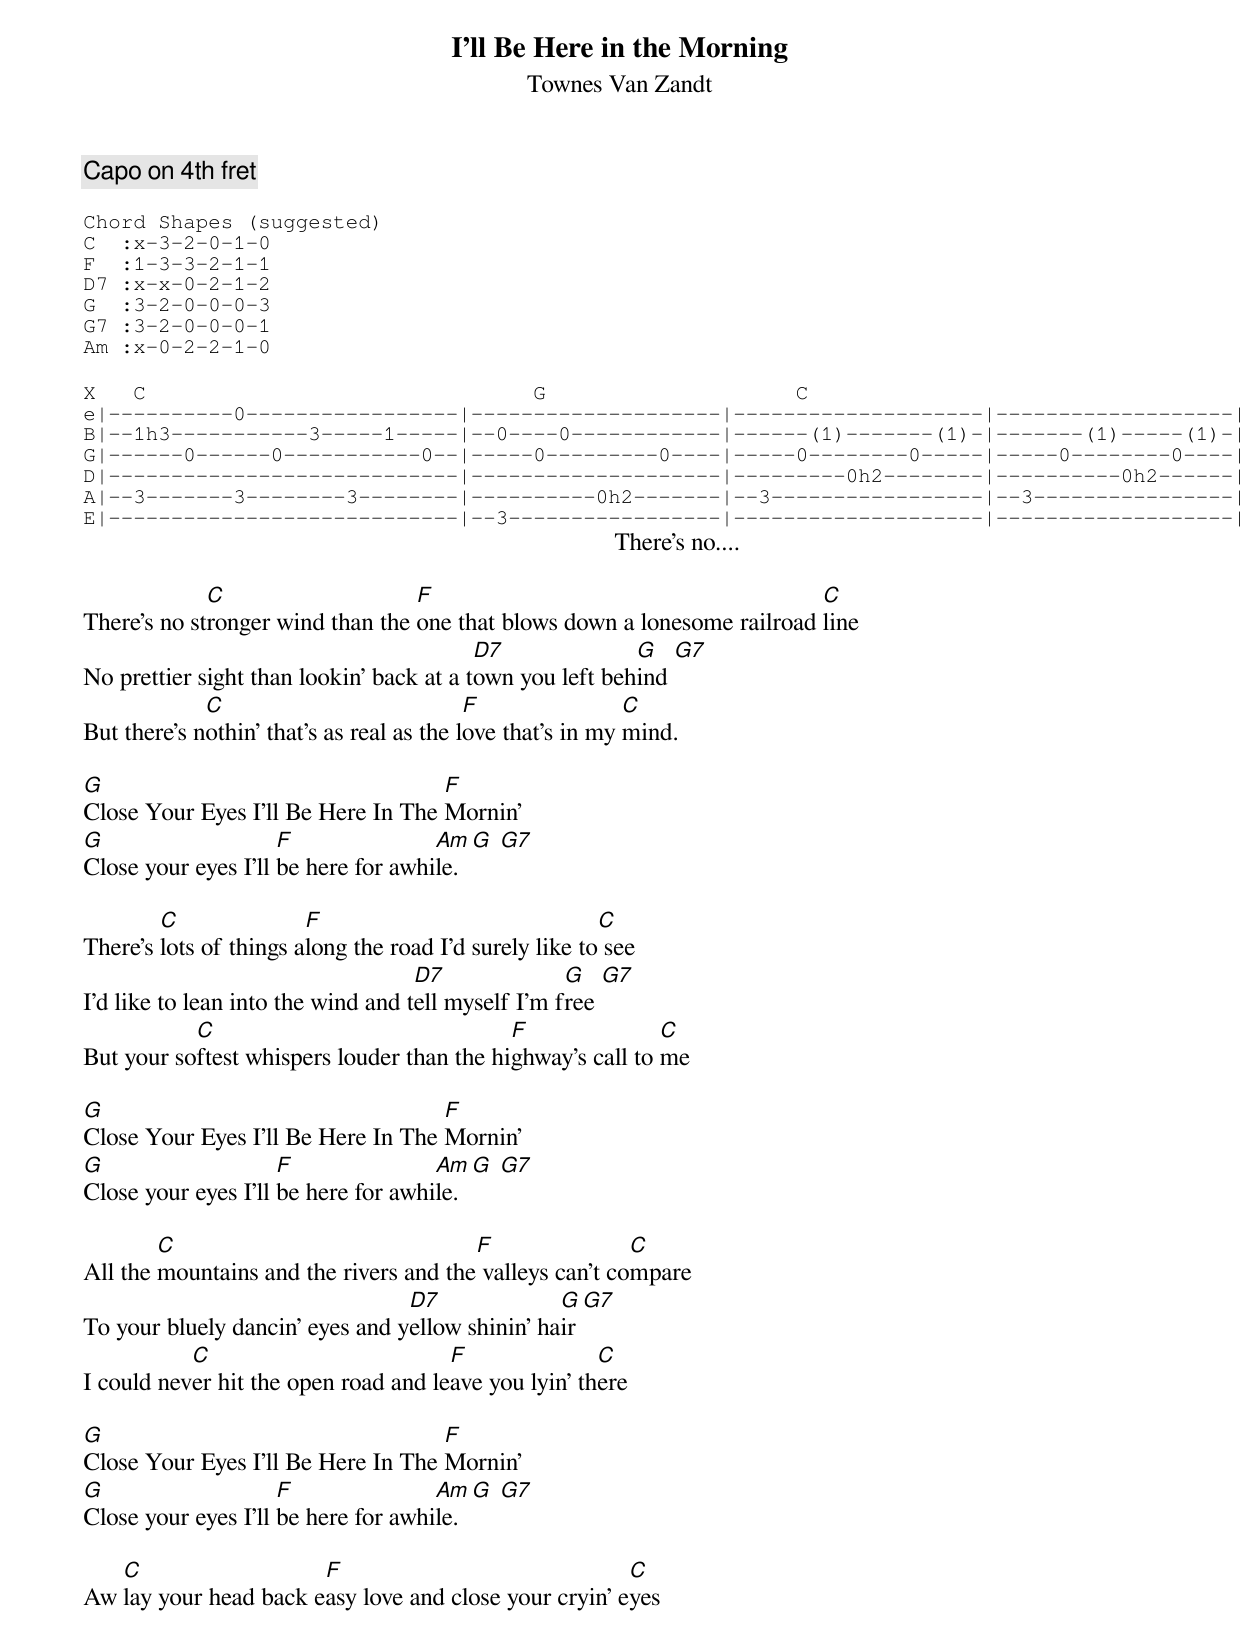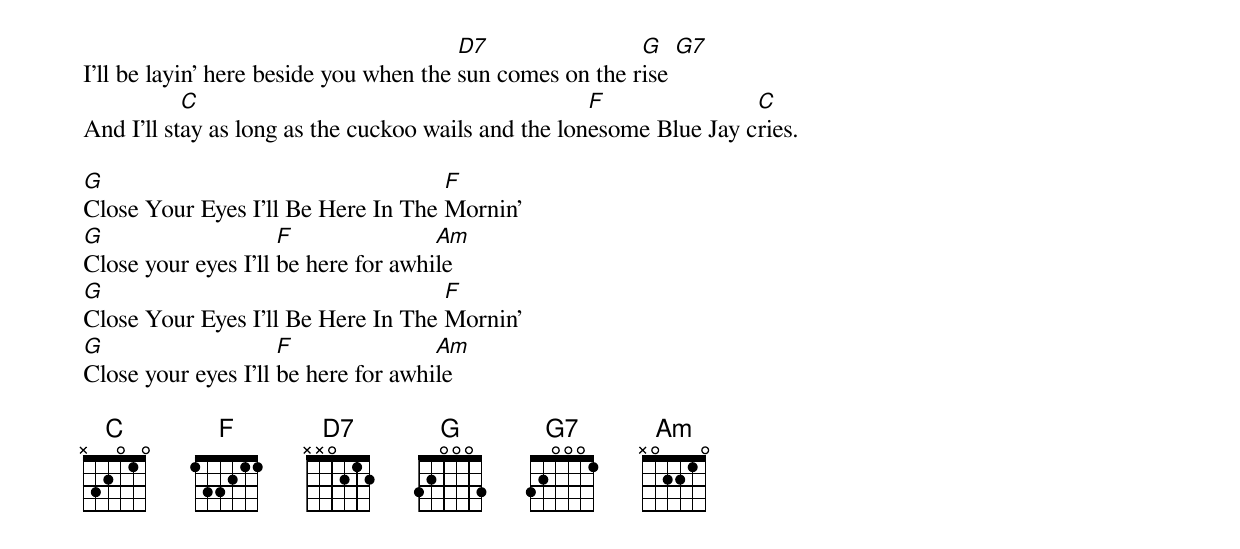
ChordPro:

{title: I’ll Be Here in the Morning }
{subtitle: Townes Van Zandt}
{c:Capo on 4th fret}

{sot}
Chord Shapes (suggested)
C  :x-3-2-0-1-0
F  :1-3-3-2-1-1
D7 :x-x-0-2-1-2
G  :3-2-0-0-0-3
G7 :3-2-0-0-0-1
Am :x-0-2-2-1-0
{eot}

{sot}
X   C                               G                    C
e|----------0-----------------|--------------------|--------------------|-------------------|
B|--1h3-----------3-----1-----|--0----0------------|------(1)-------(1)-|-------(1)-----(1)-|
G|------0------0-----------0--|-----0---------0----|-----0--------0-----|-----0--------0----|
D|----------------------------|--------------------|---------0h2--------|----------0h2------|
A|--3-------3--------3--------|----------0h2-------|--3-----------------|--3----------------|
E|----------------------------|--3-----------------|--------------------|-------------------|
{eot}
                                                                                     There's no....

There's no st[C]ronger wind than the [F]one that blows down a lonesome railroad [C]line
No prettier sight than lookin' back at a t[D7]own you left beh[G]ind [G7]
But there's n[C]othin' that's as real as the l[F]ove that's in my [C]mind.

[G]Close Your Eyes I'll Be Here In The [F]Mornin'
[G]Close your eyes I'll [F]be here for awhi[Am]le. [G] [G7]

There's [C]lots of things a[F]long the road I'd surely like to[C] see
I'd like to lean into the wind and t[D7]ell myself I'm f[G]ree [G7]
But your so[C]ftest whispers louder than the hi[F]ghway's call to [C]me

[G]Close Your Eyes I'll Be Here In The [F]Mornin'
[G]Close your eyes I'll [F]be here for awhi[Am]le. [G] [G7]

All the [C]mountains and the rivers and the[F] valleys can't co[C]mpare
To your bluely dancin' eyes and y[D7]ellow shinin' ha[G]ir [G7]
I could nev[C]er hit the open road and le[F]ave you lyin' th[C]ere

[G]Close Your Eyes I'll Be Here In The [F]Mornin'
[G]Close your eyes I'll [F]be here for awhi[Am]le. [G] [G7]

Aw [C]lay your head back e[F]asy love and close your cryin' e[C]yes
I'll be layin' here beside you when the [D7]sun comes on the r[G]ise [G7]
And I'll st[C]ay as long as the cuckoo wails and the lon[F]esome Blue Jay c[C]ries.

[G]Close Your Eyes I'll Be Here In The [F]Mornin'
[G]Close your eyes I'll [F]be here for awhi[Am]le
[G]Close Your Eyes I'll Be Here In The [F]Mornin'
[G]Close your eyes I'll [F]be here for awhi[Am]le

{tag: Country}
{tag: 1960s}
